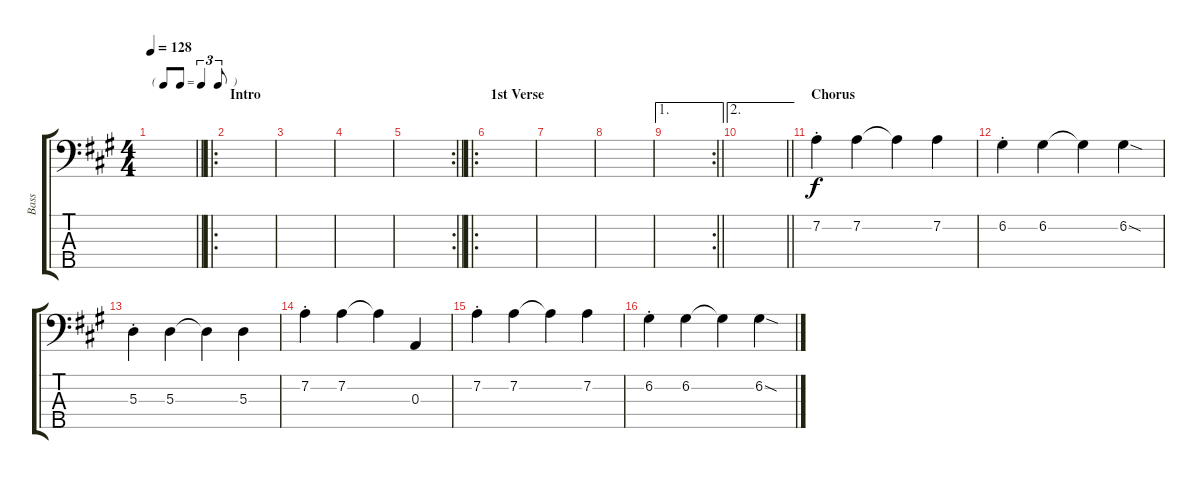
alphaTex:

\track ("Bass" "Bass") {instrument electricbassfinger}
\staff {score tabs}
\tuning (G2 D2 A1 E1 B0) {hide}
\ts (4 4)
\tf triplet8th
\tempo 128
\clef f4
\barLineRight lightlight
\ks a
|
\ro
\section ("" "Intro")
|
|
|
\rc 2
\barLineRight lightlight
|
\ro
\section ("" "1st Verse")
|
|
|
\ae 1
\rc 2
\barLineRight lightlight
|
\ae 2
\barLineRight lightlight
|
\section ("" "Chorus")
7.2{st}.4 7.2.4 7.2{t}.4 7.2.4 |
6.2{st}.4 6.2.4 6.2{t}.4 6.2{sod}.4 |
5.3{st}.4 5.3.4 5.3{t}.4 5.3.4 |
7.2{st}.4 7.2.4 7.2{t}.4 0.3.4 |
7.2{st}.4 7.2.4 7.2{t}.4 7.2.4 |
6.2{st}.4 6.2.4 6.2{t}.4 6.2{sod}.4
